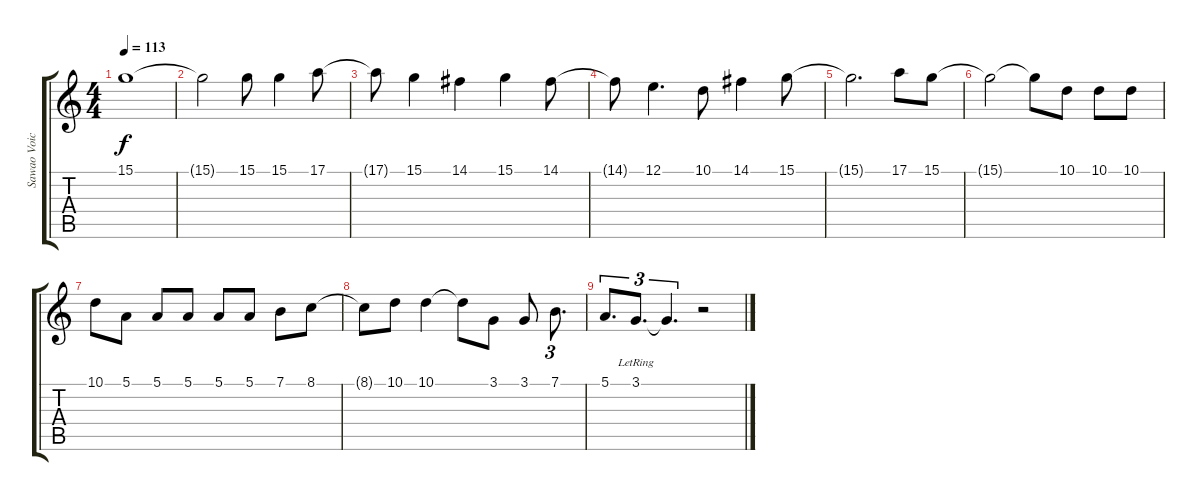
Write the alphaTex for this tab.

\track ("Sawao Voice" "Sawao Voic") {instrument sopranosax}
\staff {score tabs}
\tuning (E4 B3 G3 D3 A2 E2) {hide}
\ts (4 4)
\tempo 113
\clef g2
\ks c
15.1{t}.1{dy f} |
15.1{t}.2 15.1.8 15.1.4 17.1.8 |
17.1{t}.8 15.1.4 14.1.4 15.1.4 14.1.8 |
14.1{t}.8 12.1.4{d} 10.1.8 14.1.4 15.1.8 |
15.1{t}.2{d} 17.1.8 15.1.8 |
15.1{t}.2 15.1{t}.8 10.1.8 10.1.8 10.1.8 |
10.1.8 5.1.8 5.1.8 5.1.8 5.1.8 5.1.8 7.1.8 8.1.8 |
8.1{t}.8 10.1.8 10.1.4 10.1{t}.8 3.1.8 3.1.8 7.1.8{d tu (3 2)} |
5.1.8{d tu (3 2)} 3.1{lr}.8{d tu (3 2)} 3.1{t}.4{d tu (3 2)} r.2
